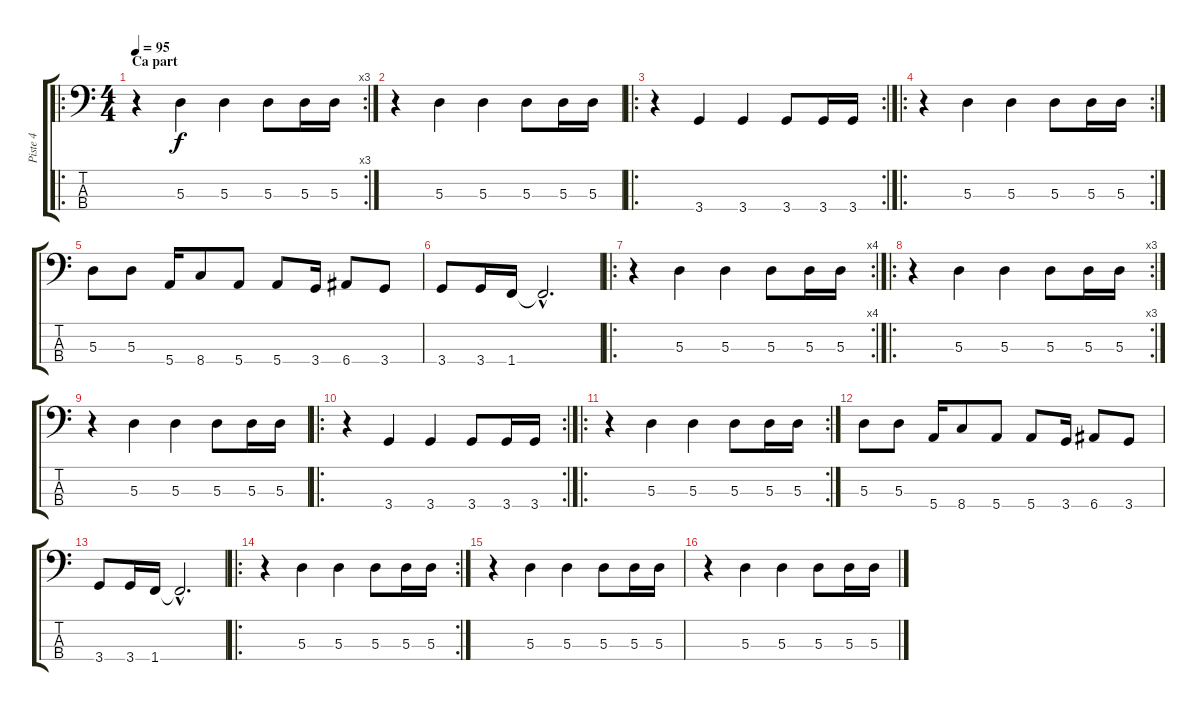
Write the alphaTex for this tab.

\track ("Piste 4" "Piste 4") {instrument acousticbass}
\staff {score tabs}
\tuning (G2 D2 A1 E1) {hide}
\ro
\rc 3
\ts (4 4)
\section ("" "Ca part")
\tempo 95
\clef f4
\ks c
r.4{dy f} 5.3.4 5.3.4 5.3.8 5.3.16 5.3.16 |
r.4 5.3.4 5.3.4 5.3.8 5.3.16 5.3.16 |
\ro
\rc 2
r.4 3.4.4 3.4.4 3.4.8 3.4.16 3.4.16 |
\ro
\rc 2
r.4 5.3.4 5.3.4 5.3.8 5.3.16 5.3.16 |
5.3.8 5.3.8 5.4.16 8.4.8 5.4.8 5.4.8 3.4.16 6.4.8 3.4.8 |
3.4.8 3.4.16 1.4.16 1.4{hac t}.2{d} |
\ro
\rc 4
r.4 5.3.4 5.3.4 5.3.8 5.3.16 5.3.16 |
\ro
\rc 3
r.4 5.3.4 5.3.4 5.3.8 5.3.16 5.3.16 |
r.4 5.3.4 5.3.4 5.3.8 5.3.16 5.3.16 |
\ro
\rc 2
r.4 3.4.4 3.4.4 3.4.8 3.4.16 3.4.16 |
\ro
\rc 2
r.4 5.3.4 5.3.4 5.3.8 5.3.16 5.3.16 |
5.3.8 5.3.8 5.4.16 8.4.8 5.4.8 5.4.8 3.4.16 6.4.8 3.4.8 |
3.4.8 3.4.16 1.4.16 1.4{hac t}.2{d} |
\ro
\rc 2
r.4 5.3.4 5.3.4 5.3.8 5.3.16 5.3.16 |
r.4 5.3.4 5.3.4 5.3.8 5.3.16 5.3.16 |
r.4 5.3.4 5.3.4 5.3.8 5.3.16 5.3.16
